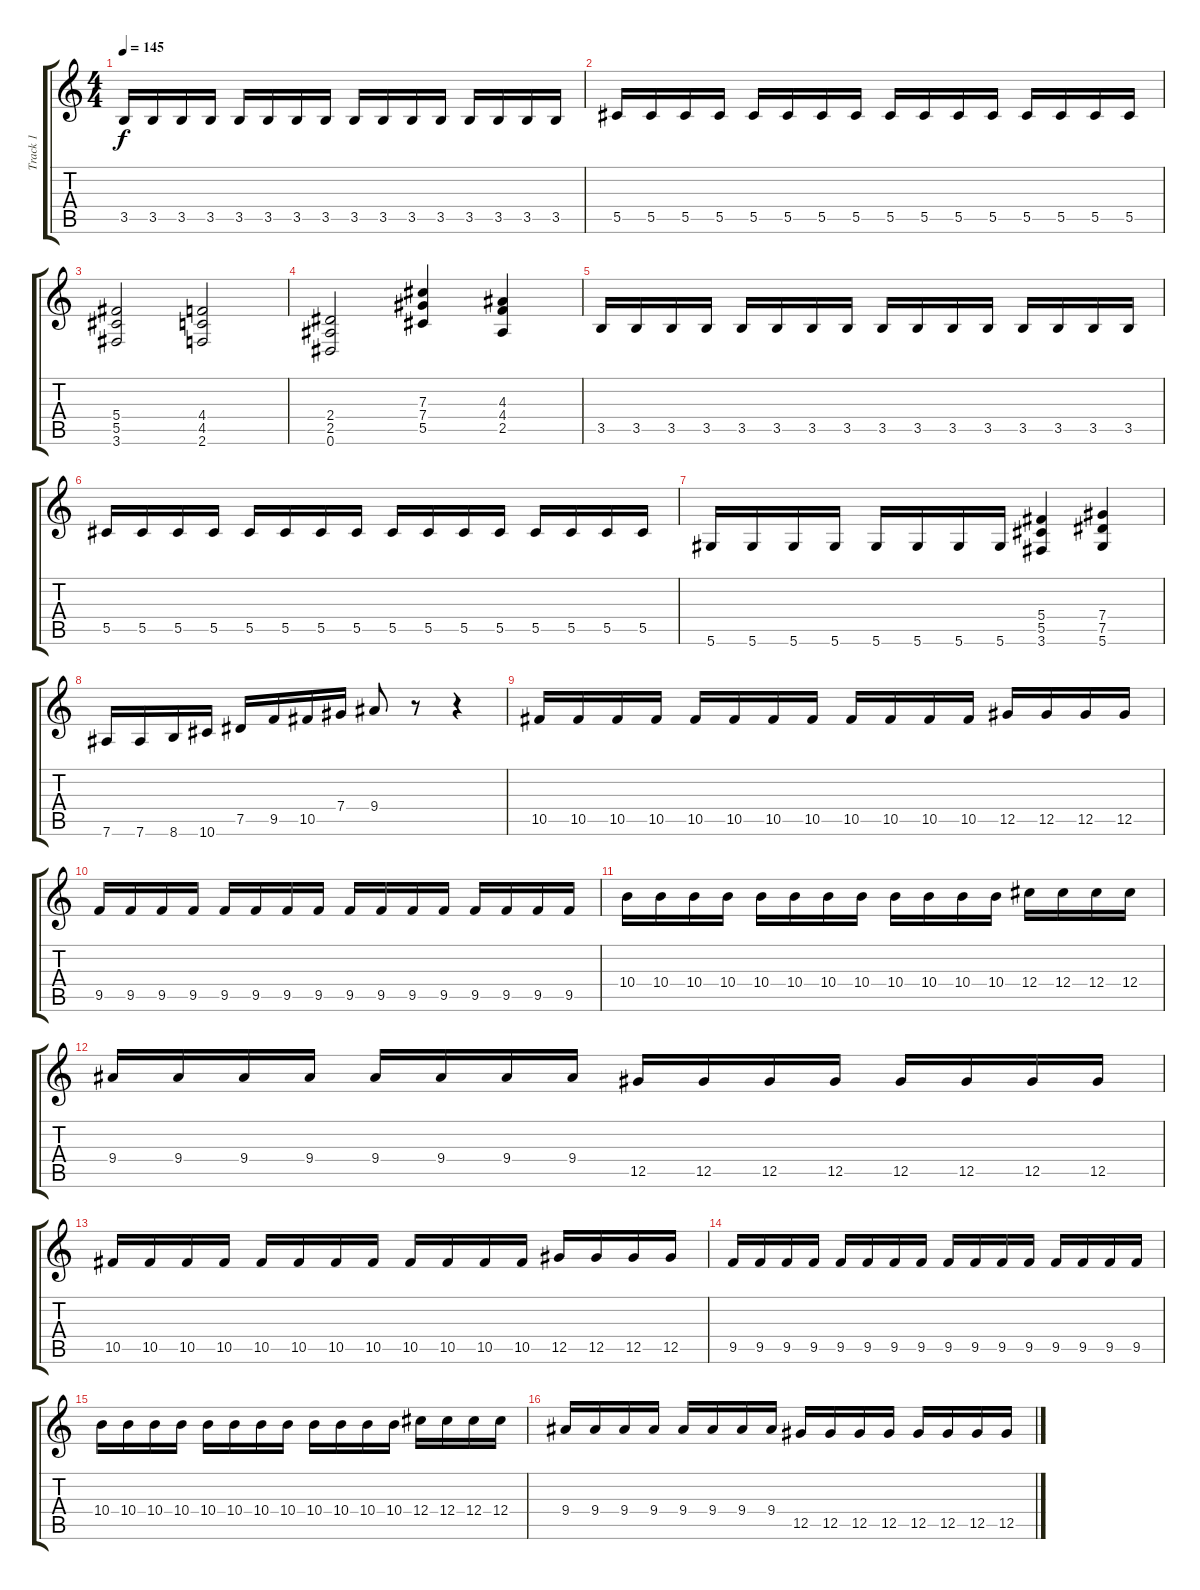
\track ("Track 1" "Track 1") {instrument distortionguitar}
\staff {score tabs}
\tuning (Eb4 Bb3 Gb3 Db3 Ab2 Eb2) {hide}
\ts (4 4)
\tempo 145
\clef g2
\ks c
3.5.16{dy f} 3.5.16 3.5.16 3.5.16 3.5.16 3.5.16 3.5.16 3.5.16 3.5.16 3.5.16 3.5.16 3.5.16 3.5.16 3.5.16 3.5.16 3.5.16 |
5.5.16 5.5.16 5.5.16 5.5.16 5.5.16 5.5.16 5.5.16 5.5.16 5.5.16 5.5.16 5.5.16 5.5.16 5.5.16 5.5.16 5.5.16 5.5.16 |
(5.4 5.5 3.6).2 (4.4 4.5 2.6).2 |
(2.4 2.5 0.6).2 (7.3 7.4 5.5).4 (4.3 4.4 2.5).4 |
3.5.16 3.5.16 3.5.16 3.5.16 3.5.16 3.5.16 3.5.16 3.5.16 3.5.16 3.5.16 3.5.16 3.5.16 3.5.16 3.5.16 3.5.16 3.5.16 |
5.5.16 5.5.16 5.5.16 5.5.16 5.5.16 5.5.16 5.5.16 5.5.16 5.5.16 5.5.16 5.5.16 5.5.16 5.5.16 5.5.16 5.5.16 5.5.16 |
5.6.16 5.6.16 5.6.16 5.6.16 5.6.16 5.6.16 5.6.16 5.6.16 (5.4 5.5 3.6).4 (7.4 7.5 5.6).4 |
7.6.16 7.6.16 8.6.16 10.6.16 7.5.16 9.5.16 10.5.16 7.4.16 9.4.8 r.8 r.4 |
10.5.16 10.5.16 10.5.16 10.5.16 10.5.16 10.5.16 10.5.16 10.5.16 10.5.16 10.5.16 10.5.16 10.5.16 12.5.16 12.5.16 12.5.16 12.5.16 |
9.5.16 9.5.16 9.5.16 9.5.16 9.5.16 9.5.16 9.5.16 9.5.16 9.5.16 9.5.16 9.5.16 9.5.16 9.5.16 9.5.16 9.5.16 9.5.16 |
10.4.16 10.4.16 10.4.16 10.4.16 10.4.16 10.4.16 10.4.16 10.4.16 10.4.16 10.4.16 10.4.16 10.4.16 12.4.16 12.4.16 12.4.16 12.4.16 |
9.4.16 9.4.16 9.4.16 9.4.16 9.4.16 9.4.16 9.4.16 9.4.16 12.5.16 12.5.16 12.5.16 12.5.16 12.5.16 12.5.16 12.5.16 12.5.16 |
10.5.16 10.5.16 10.5.16 10.5.16 10.5.16 10.5.16 10.5.16 10.5.16 10.5.16 10.5.16 10.5.16 10.5.16 12.5.16 12.5.16 12.5.16 12.5.16 |
9.5.16 9.5.16 9.5.16 9.5.16 9.5.16 9.5.16 9.5.16 9.5.16 9.5.16 9.5.16 9.5.16 9.5.16 9.5.16 9.5.16 9.5.16 9.5.16 |
10.4.16 10.4.16 10.4.16 10.4.16 10.4.16 10.4.16 10.4.16 10.4.16 10.4.16 10.4.16 10.4.16 10.4.16 12.4.16 12.4.16 12.4.16 12.4.16 |
9.4.16 9.4.16 9.4.16 9.4.16 9.4.16 9.4.16 9.4.16 9.4.16 12.5.16 12.5.16 12.5.16 12.5.16 12.5.16 12.5.16 12.5.16 12.5.16
